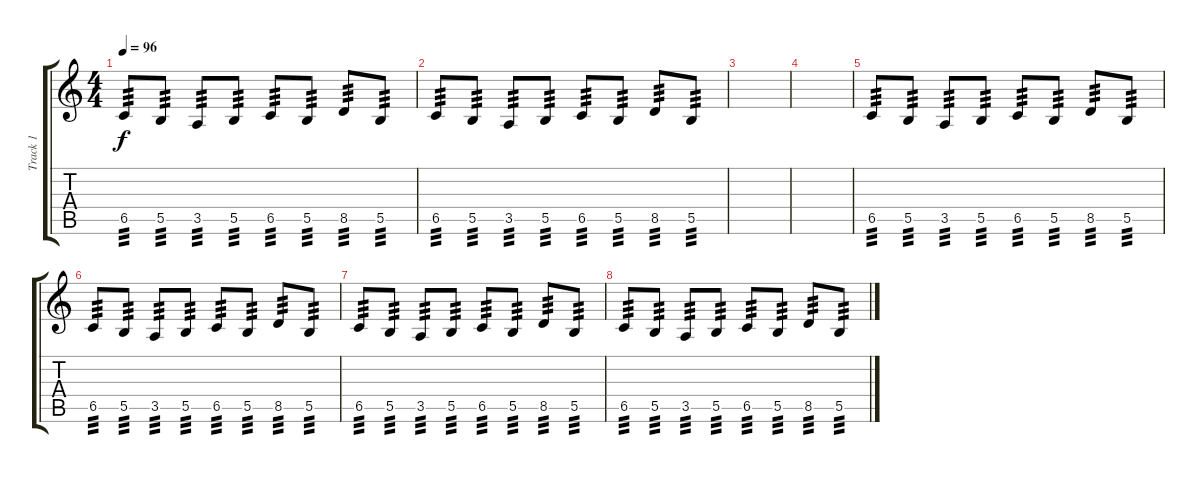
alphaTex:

\track ("Track 1" "Track 1") {instrument distortionguitar}
\staff {score tabs}
\tuning (Db4 Ab3 E3 B2 Gb2 B1) {hide}
\ts (4 4)
\tempo 96
\clef g2
\ks c
6.5.8{tp 3 dy f instrument distortionguitar} 5.5.8{tp 3} 3.5.8{tp 3} 5.5.8{tp 3} 6.5.8{tp 3} 5.5.8{tp 3} 8.5.8{tp 3} 5.5.8{tp 3} |
6.5.8{tp 3} 5.5.8{tp 3} 3.5.8{tp 3} 5.5.8{tp 3} 6.5.8{tp 3} 5.5.8{tp 3} 8.5.8{tp 3} 5.5.8{tp 3} |
|
|
6.5.8{tp 3} 5.5.8{tp 3} 3.5.8{tp 3} 5.5.8{tp 3} 6.5.8{tp 3} 5.5.8{tp 3} 8.5.8{tp 3} 5.5.8{tp 3} |
6.5.8{tp 3} 5.5.8{tp 3} 3.5.8{tp 3} 5.5.8{tp 3} 6.5.8{tp 3} 5.5.8{tp 3} 8.5.8{tp 3} 5.5.8{tp 3} |
6.5.8{tp 3} 5.5.8{tp 3} 3.5.8{tp 3} 5.5.8{tp 3} 6.5.8{tp 3} 5.5.8{tp 3} 8.5.8{tp 3} 5.5.8{tp 3} |
6.5.8{tp 3} 5.5.8{tp 3} 3.5.8{tp 3} 5.5.8{tp 3} 6.5.8{tp 3} 5.5.8{tp 3} 8.5.8{tp 3} 5.5.8{tp 3}
